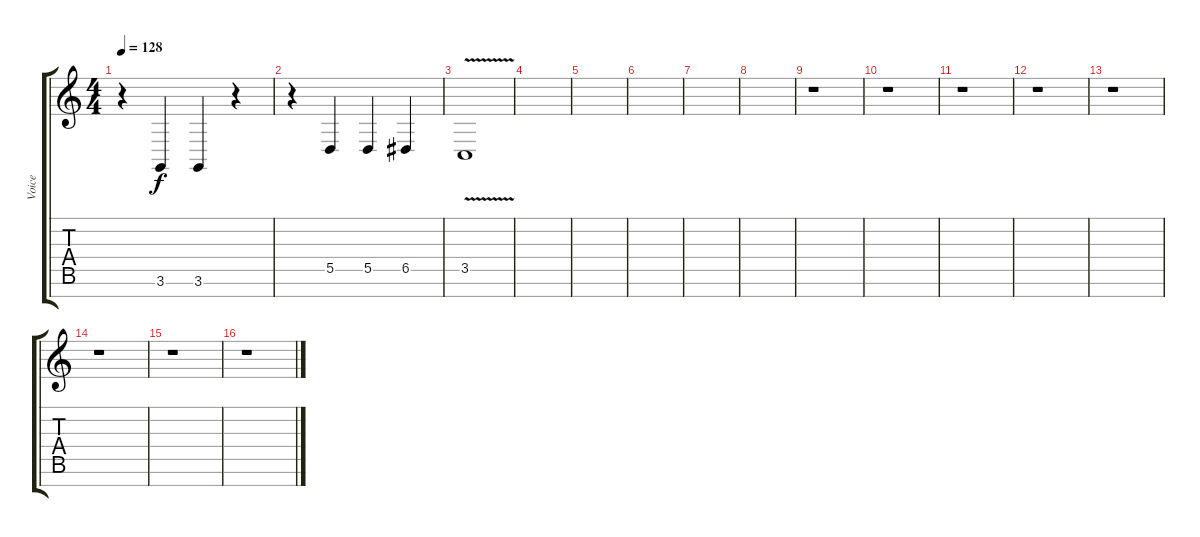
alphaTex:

\track ("Voice" "Voice") {instrument accordion}
\staff {score tabs}
\tuning (E4 B3 G3 D3 A2 E2 B1) {hide}
\ts (4 4)
\tempo 128
\clef g2
\ks c
r.4{dy f} 3.6.4 3.6.4 r.4 |
r.4 5.5.4 5.5.4 6.5.4 |
3.5{v}.1 |
|
|
|
|
|
r.1 |
r.1 |
r.1 |
r.1 |
r.1 |
r.1 |
r.1 |
r.1
